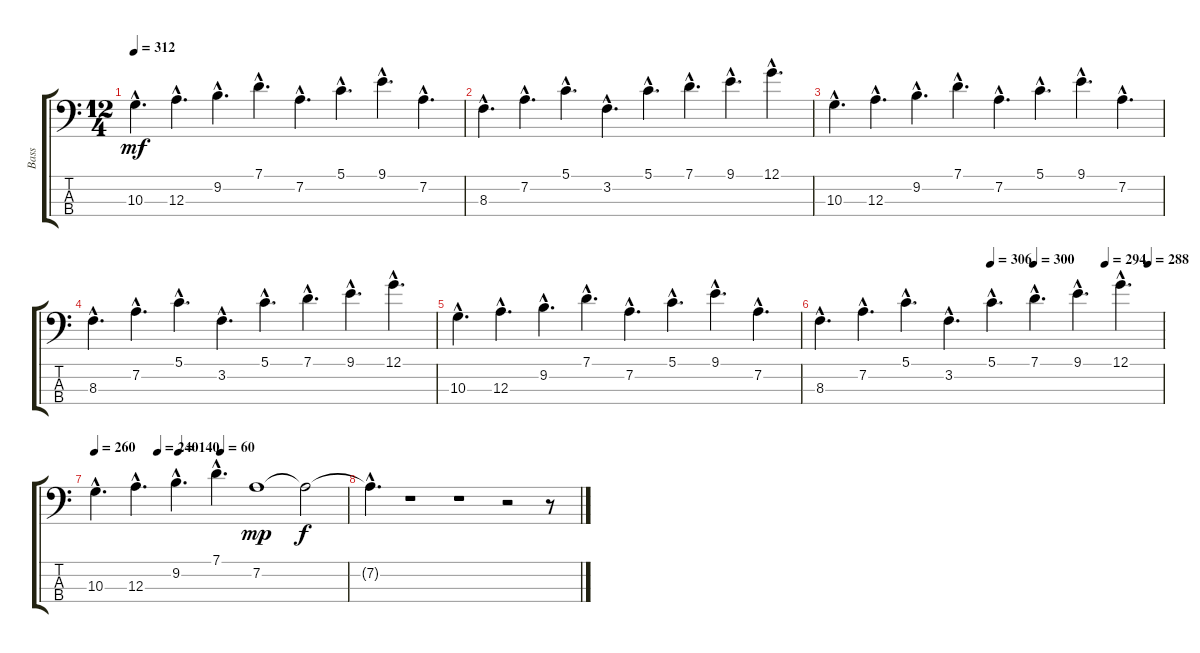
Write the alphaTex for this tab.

\track ("Bass" "Bass") {instrument electricbassfinger}
\staff {score tabs}
\tuning (G2 D2 A1 E1) {hide}
\ts (12 4)
\tempo 312
\clef f4
\ks c
10.3{hac}.4{d dy mf} 12.3{hac}.4{d} 9.2{hac}.4{d} 7.1{hac}.4{d} 7.2{hac}.4{d} 5.1{hac}.4{d} 9.1{hac}.4{d} 7.2{hac}.4{d} |
8.3{hac}.4{d} 7.2{hac}.4{d} 5.1{hac}.4{d} 3.2{hac}.4{d} 5.1{hac}.4{d} 7.1{hac}.4{d} 9.1{hac}.4{d} 12.1{hac}.4{d} |
10.3{hac}.4{d} 12.3{hac}.4{d} 9.2{hac}.4{d} 7.1{hac}.4{d} 7.2{hac}.4{d} 5.1{hac}.4{d} 9.1{hac}.4{d} 7.2{hac}.4{d} |
8.3{hac}.4{d} 7.2{hac}.4{d} 5.1{hac}.4{d} 3.2{hac}.4{d} 5.1{hac}.4{d} 7.1{hac}.4{d} 9.1{hac}.4{d} 12.1{hac}.4{d} |
10.3{hac}.4{d} 12.3{hac}.4{d} 9.2{hac}.4{d} 7.1{hac}.4{d} 7.2{hac}.4{d} 5.1{hac}.4{d} 9.1{hac}.4{d} 7.2{hac}.4{d} |
\tempo (306 0.5)
\tempo (300 0.625)
\tempo (294 0.8333333333333334)
\tempo (288 0.9583333333333334)
8.3{hac}.4{d} 7.2{hac}.4{d} 5.1{hac}.4{d} 3.2{hac}.4{d} 5.1{hac}.4{d} 7.1{hac}.4{d} 9.1{hac}.4{d} 12.1{hac}.4{d} |
\tempo 260
\tempo (240 0.25)
\tempo (140 0.3333333333333333)
\tempo (60 0.5)
10.3{hac}.4{d} 12.3{hac}.4{d} 9.2{hac}.4{d} 7.1{hac}.4{d} 7.2.1{dy mp} 7.2{t}.2{dy f} |
7.2{hac t}.4{d} r.1 r.1 r.2 r.8
